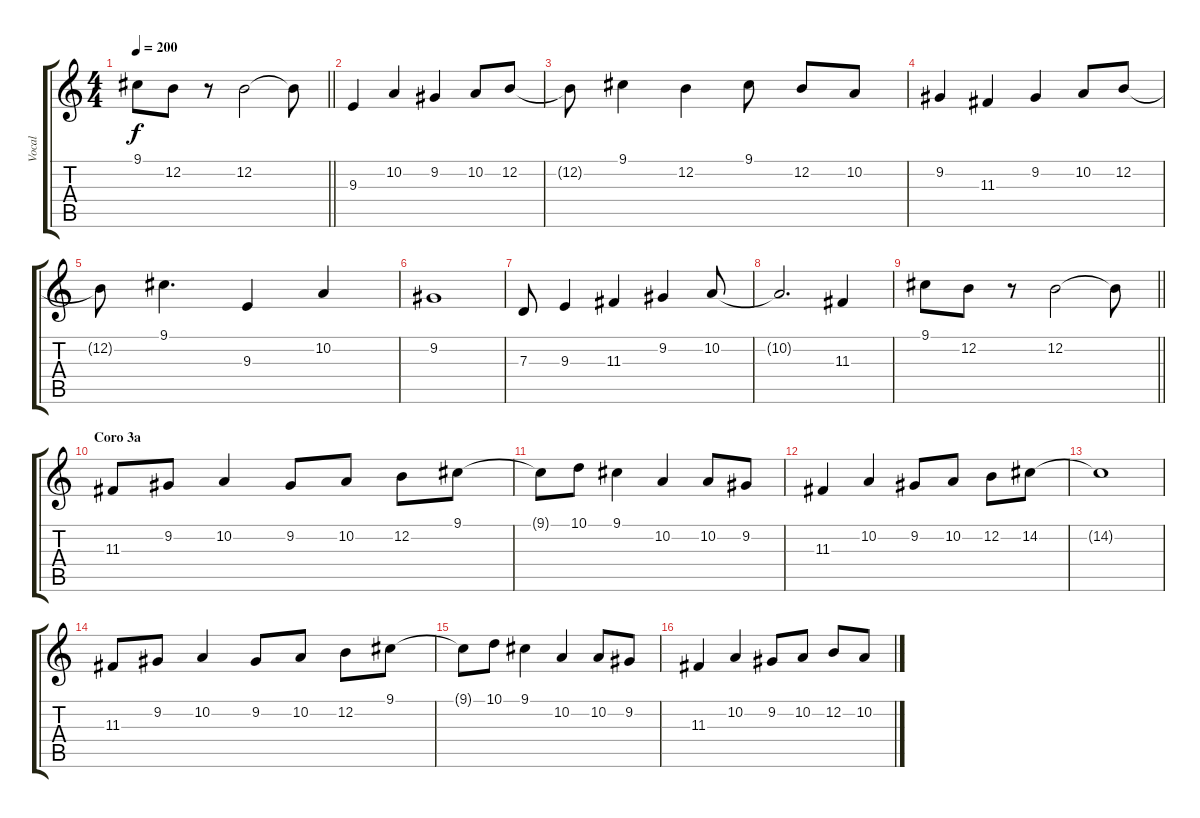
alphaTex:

\track ("Vocal" "Vocal") {instrument violin}
\staff {score tabs}
\tuning (E4 B3 G3 D3 A2 E2) {hide}
\ts (4 4)
\tempo 200
\clef g2
\barLineRight lightlight
\ks c
9.1.8{dy f} 12.2.8 r.8 12.2.2 12.2{t}.8 |
9.3.4 10.2.4 9.2.4 10.2.8 12.2.8 |
12.2{t}.8 9.1.4 12.2.4 9.1.8 12.2.8 10.2.8 |
9.2.4 11.3.4 9.2.4 10.2.8 12.2.8 |
12.2{t}.8 9.1.4{d} 9.3.4 10.2.4 |
9.2.1 |
7.3.8 9.3.4 11.3.4 9.2.4 10.2.8 |
10.2{t}.2{d} 11.3.4 |
\barLineRight lightlight
9.1.8 12.2.8 r.8 12.2.2 12.2{t}.8 |
\section ("" "Coro 3a")
11.3.8 9.2.8 10.2.4 9.2.8 10.2.8 12.2.8 9.1.8 |
9.1{t}.8 10.1.8 9.1.4 10.2.4 10.2.8 9.2.8 |
11.3.4 10.2.4 9.2.8 10.2.8 12.2.8 14.2.8 |
14.2{t}.1 |
11.3.8 9.2.8 10.2.4 9.2.8 10.2.8 12.2.8 9.1.8 |
9.1{t}.8 10.1.8 9.1.4 10.2.4 10.2.8 9.2.8 |
11.3.4 10.2.4 9.2.8 10.2.8 12.2.8 10.2.8
